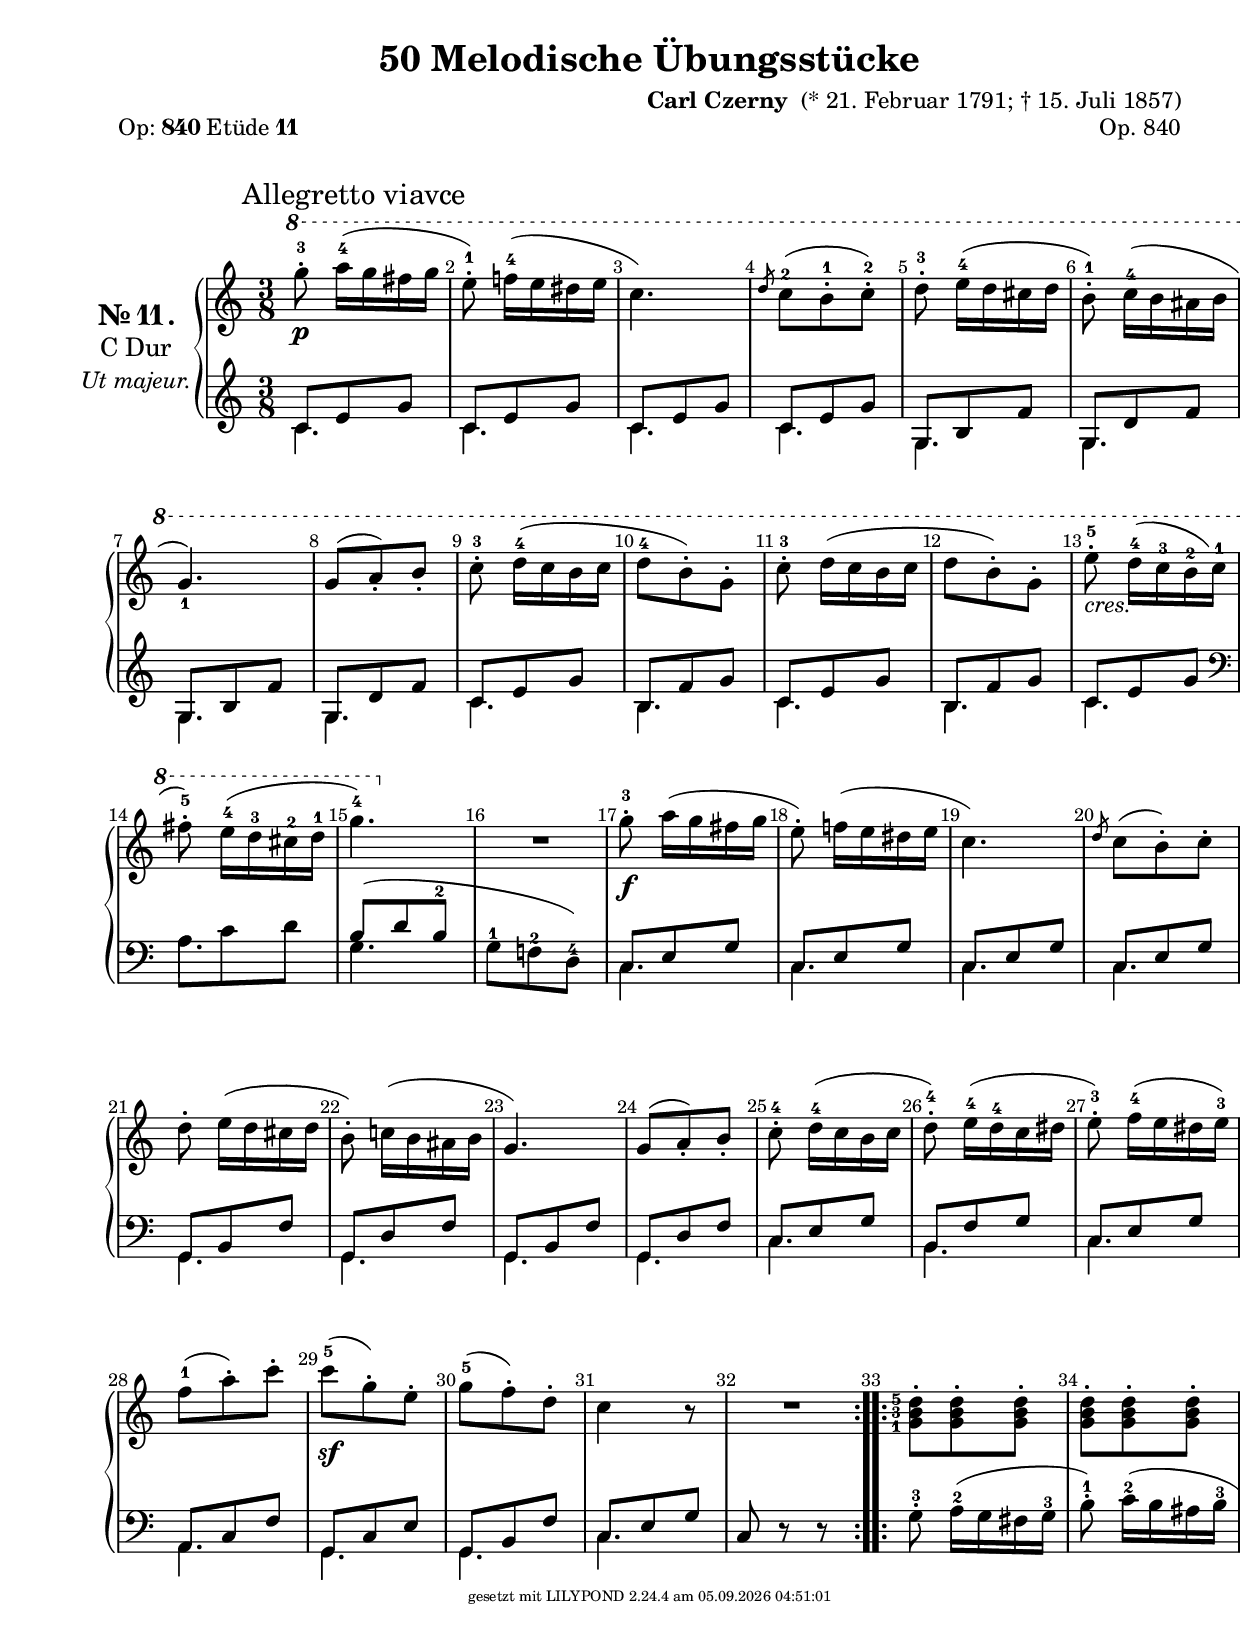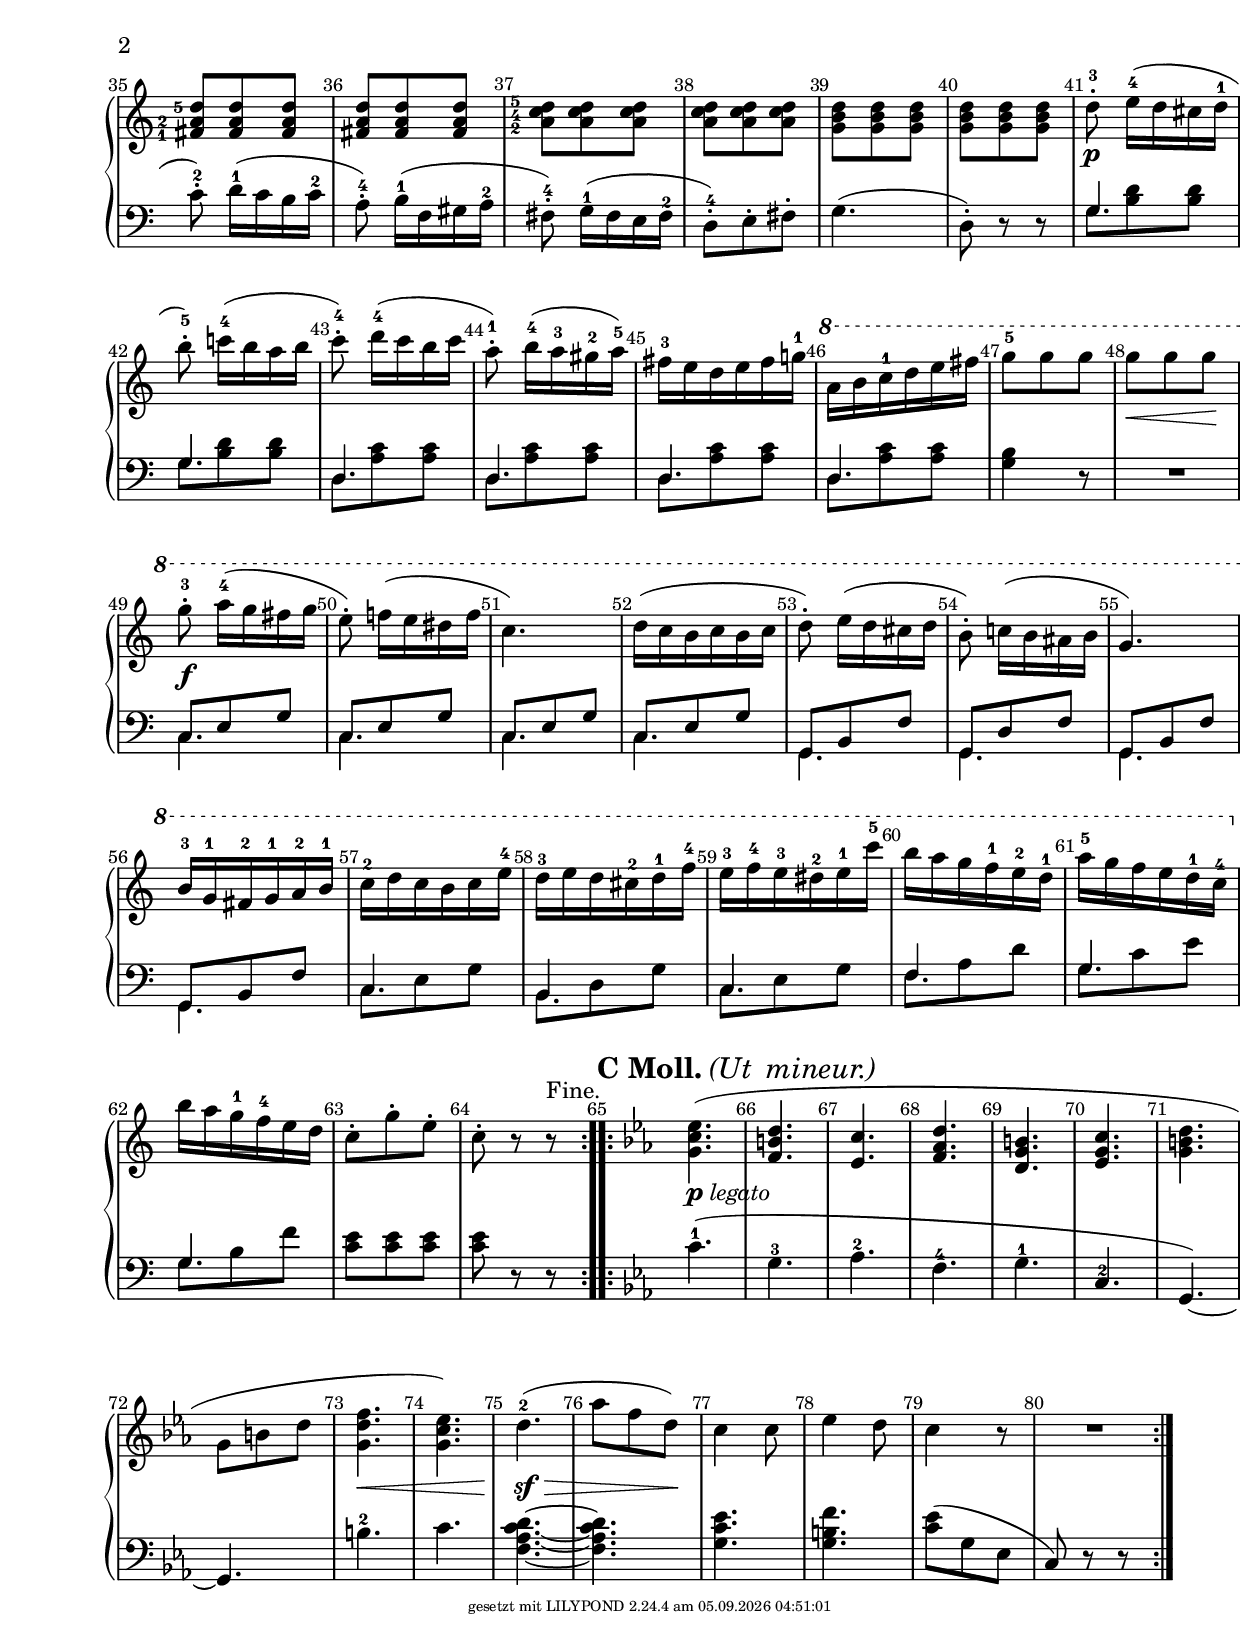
\version "2.19.37"

\language "deutsch"

\include "Papier+Layout.ly"
\version "2.19.32"

%% http://lsr.dsi.unimi.it/LSR/Item?id=654
%% http://lsr.di.unimi.it//LSR/Item?id=654
%% see also http://lilypond.org/doc/v2.18/Documentation/notation/short-repeats

%%%%%%%%%%%%%%%%%%%%%%%%%%%%%%%%%%%%%%%%%%%%%%%%%%%%%%%%%%%%%%%%%%%%%%%%%%%%%%%%%%%%%%%%%%
% LSR workaround:

%%%%%%%%%%%%%%%%%%%%%%%%%%%%%%%%%%%%%%%%%%%%%%%%%%%%%%%%%%%%%%%%%%%%%%%%%%%%%%%%%%%%%%%%%%

%% version 2013/05/11
%% for lilypond 2.18 or higher
%% last changes : - \changePitch : a single s as the last event of newnotes parameter
%%                   will give you the ending rests of the pattern (if there), and two s
%%                   also the beginning ones. If pattern ends with a note, a single
%%                   ending s will have no effects.
%%                - Is now \language independant (no more #{ c #})
%%                - new algorithm for make-notes-list, change-pitch
%%                  and has-notes? (shorter and safer)
%%
%%%%%%%%%%%%%%%%%%%%%%%%% some utility functions %%%%%%%%%%%%%%%%%%%%%

#(define (name-of music)
 (ly:music-property music 'name))

#(define (has-notes? music)
"Return true if there is at least one note in `music, false otherwise."
 (or (eq? (name-of music) 'NoteEvent)
     (let ((e (ly:music-property music 'element)))
        (and (ly:music? e)
             (has-notes? e)))
     (let loop ((es (ly:music-property music 'elements)))
        (and (pair? es)
             (or (has-notes? (car es))
                 (loop (cdr es)))))))

%% An EventChord is sometimes used as a wrapper in Lilypond, so we have to check
%% if a chord is a standard chord with notes. We could have used has-notes? but
%% this version is perhaps more efficient.
%% Optional events name like 'RestEvent can be included.
#(define (note-or-chord? music . otherEvent)
"Is music a note or a chord with notes ?"
(let ((name (name-of music)))
 (or (memq name (cons 'NoteEvent otherEvent))
     (and (eq? name 'EventChord)  ; have this chord at least one note ?
          (let loop ((es (ly:music-property music 'elements)))
             (and (pair? es)
                  (or (eq? (name-of (car es)) 'NoteEvent)
                      (loop (cdr es)))))))))

#(define (expand-q-chords music); for q chords : see chord-repetition-init.ly
(expand-repeat-chords! (list 'rhythmic-event) music))

#(define (clean-music mus)
"Try to reduce the number of sequential music"
(let ((name (ly:music-property mus 'name)))
  (cond
    ((eq? name 'SequentialMusic)
       (ly:music-set-property! mus 'elements (fold-right
          (lambda (evt prev-list)
            (if (eq? (name-of evt) 'SequentialMusic)
              (append (ly:music-property (clean-music evt) 'elements) prev-list)
              (cons (clean-music evt) prev-list)))
          '()
          (ly:music-property mus 'elements))))
    ((eq? name 'SimultaneousMusic)
       (ly:music-set-property! mus 'elements
                (map clean-music (ly:music-property mus 'elements))))
    ((memq name (list 'RelativeOctaveMusic 'UnrelativableMusic))
         (ly:music-set-property! mus 'element (clean-music
                  (ly:music-property mus 'element)))))
 mus))

%%%%%%%%%%%%%%%%%%%%%%%%%%%%% changePitch %%%%%%%%%%%%%%%%%%%%%%%%%%%%%%
#(define cPInsertInPattern (gensym))
#(define cPSamePitch (gensym))
#(define cPSamePitchEnd (gensym))
#(define cPPatternEnd (gensym))

#(define (make-notes-list music)
"Make a list with each element will be of one of these types :
  1- a note, a chord, a rest
  2- an integer, indicating the number of notes to skip in pattern ( The user will
     indicate that, by a corresponding number of skips (s or \\skip) in `newnotes 
     parameter of \\changePitch )
  3- a list of musics, to be inserted between 2 notes of pattern, and added with
     the \\insert function, inside `newnotes"
(let ((res '())     ; the list to fill
      (prev #f))
  (define (fill-notes-list evt)
    (let ((tags (ly:music-property evt 'tags))
          (name (name-of evt)))
      (cond
        ((memq cPInsertInPattern tags)             ; a music added by \insert
            (ly:music-set-property! evt 'tags
                          (delq cPInsertInPattern tags))     ; remove the tag
            (if (integer? prev)(set! res (cons prev res)))
            (set! prev (if (pair? prev)(cons evt prev)(list evt))))  ; a list
         ((memq name (list 'SkipEvent 'SkipMusic))
            (if (pair? prev)(set! res (cons prev res))) ; keep the reverse order
            (set! prev (if (integer? prev) (1+ prev) 1)))
       ; ((memq name (list 'EventChord 'NoteEvent 'RestEvent))
         ((note-or-chord? evt 'RestEvent) ; a note, a chord, or a rest
            (if (or (pair? prev)(integer? prev))(set! res (cons prev res)))
            (set! prev evt)
            (set! res (cons evt res)))
         (else
          (let ((elt (ly:music-property evt 'element))
                (elts (ly:music-property evt 'elements)))
            (if (ly:music? elt) (fill-notes-list elt))
            (if (pair? elts)(for-each fill-notes-list elts)))))))
(fill-notes-list music)
(if (or (pair? prev)(integer? prev))(set! res (cons prev res)))
(reverse res)))

%%%%%%%%%%%%  used inside the inner function change-one-note
#(define (copy-duration from to)  ; from and to as EventChord or NoteEvent
(let ((max-dur #f)); in theory, 2 notes in a chord can have a different duration
  (music-map (lambda (x)            ; get main duration from `from
              (let ((dur (ly:music-property x 'duration)))
               (if (and (ly:duration? dur)
                        (or (not max-dur)
                            (ly:duration<? max-dur dur))); take the greater
                 (set! max-dur dur))
                 x))
              from)
  (music-map (lambda (x)            ; set duration to duration of `to
               (if (ly:duration? (ly:music-property x 'duration))
                  (ly:music-set-property! x 'duration max-dur))
               x)
             to)))

#(define (copy-arti from to) ; from and to as EventChord or NoteEvent
(let* ((es-from (ly:music-property from 'elements))
       (es-to (ly:music-property to 'elements))
       (arti-from (if (null? es-from)
                    (ly:music-property from 'articulations)
                    (filter
                      (lambda(x)
                        (not (ly:duration? (ly:music-property x 'duration))))
                      es-from))))
  (if (null? es-to)                       ; NoteEvent
    (ly:music-set-property! to 'articulations
              (append (ly:music-property to 'articulations) arti-from))
    (ly:music-set-property! to 'elements  ; EventChord
              (append es-to arti-from)))
  ; copy also 'tags and 'to-relative-callback
  (ly:music-set-property! to 'tags
    (append (ly:music-property from 'tags)(ly:music-property to 'tags)))
   (if (null? es-to)
      (ly:music-set-property! to 'to-relative-callback
          (ly:music-property from 'to-relative-callback))
      (begin
        (ly:music-set-property! to 'to-relative-callback
            ly:music-sequence::event-chord-relative-callback)
        (ly:music-set-property! (car es-to) 'to-relative-callback
            (ly:music-property from 'to-relative-callback))))
    ))

%% del-arti is called for all notes but the first of a \samePitch section.
#(define (del-arti note-or-chord)
(ly:music-set-property! note-or-chord 'articulations '())
(ly:music-set-property! note-or-chord 'elements
  (filter (lambda(x)
              (and (ly:duration? (ly:music-property x 'duration))
                   (ly:music-set-property! x 'articulations '())))
          (ly:music-property note-or-chord 'elements))) ; can be empty
(music-map  ;; del all caution accidentals
  (lambda(x)(if (eq? (name-of x) 'NoteEvent) (begin
               (ly:music-set-property! x 'force-accidental #f)
               (ly:music-set-property! x 'cautionary #f)))
             x)
  note-or-chord))

#(define (change-pitch pattern newnotes)
"The scheme function of \\changePitch, `pattern and `newnotes as music."
(let ((seq-list '())           ; list of transformed patterns
      (skip-notnote-event? #f) ; #t if a \skip or an \insert is found in newnotes
      (same-pitch-section? #f) ; #t if we are in the 2nd pattern note of a\samePitch section
      ;(dummy-note #{ c4 #})    ; \language dependant -:(
      (dummy-note (make-music 'NoteEvent ; to avoid pbs with pattern without any notes
                              'duration (ly:make-duration 2 0 1) ;
                              'pitch (ly:make-pitch -1 0 0))) ;
      (pattern2 #{ $pattern \tag #cPPatternEnd s4 #}) ; to detect the end of pattern
      (last-notes-list #f))    ; buffer
 (set! seq-list (cdr  ; skip dummy notes
  ;;;;;;;;;;;;;;;;;;;;;;;;;;;;;;;;;;; loop ;;;;;;;;;;;;;;;;;;;;;;;;;;;;;;;;;;;;;;;;;;;;;;;
  (let loop ((notes-list (cons dummy-note (make-notes-list newnotes))); see make-notes-list
             (pat-list (cons dummy-note (circular-list pattern2)))
             (res '())) ; the list to fill
    (if (or (null? notes-list)(null? pat-list)) ; pat-list may be a regular list in the loop
      (reverse res)               ;;;;;; return the list in the right order
      (let ((x (car notes-list))  ;;;;;; go deeper, taking 1st elt of each lists
            (evt (ly:music-deep-copy (car pat-list))))
       (cond
       ;;;;;;;;;;;;;;;;;;;;;;;;;;;;;;;;;;;;;;;;;;;;;
        ((pair? x)                   ; x is a list of musics, added with \insert in newnotes
          (set! skip-notnote-event? #t)      ; for events between 2 pattern notes
          (set! last-notes-list notes-list)  ; for section "else" of this cond statement
          (loop (cdr notes-list) pat-list (append x res))) ; append x to res
        ;;;;;;;;;;;;;;;;;;;;;;;;;;;;;;;;;;;;;;;;;;;;
        ((note-or-chord? evt)         ; evt in pattern is a note or a chord (with notes)
          (set! last-notes-list notes-list)  ; for section "else" later
          (cond
            ((ly:music? x)  ;;;;;; the elt of notes-list is a note or a chord
               (if same-pitch-section? ; x is used several times. Copy arti of x only to the
                 (set! x (del-arti (ly:music-deep-copy x)))) ; 1st note of \samePitch section
               (copy-duration evt x)  ; evt = from, x = to
               (copy-arti evt x)
               (let ((tags (ly:music-property x 'tags)))
                 (cond               ; are we in a \samePitch section ?
                   ((memq cPSamePitch tags)    ; yes, first,remove the tag
                      (ly:music-set-property! x 'tags (delq cPSamePitch tags))
                      (set! same-pitch-section? #t)) ; then set the flag
                   ((memq cPSamePitchEnd tags) ; last note of \samePitch
                      (ly:music-set-property! x 'tags (delq cPSamePitchEnd tags))
                      (set! same-pitch-section? #f))))      ; unset the flag
               (set! skip-notnote-event? #f); stop deletion of not-notes event.
               (if same-pitch-section?
                   (loop notes-list (cdr pat-list)(cons x res))
                   (loop (cdr notes-list)(cdr pat-list)(cons x res)))) ; next new note
            ((integer? x)   ;;;;;; user want to skip over the current evt note. We also
               (set! skip-notnote-event? x) ; don't add any events bis next pattern note
               ;; (format #t "x : ~a\n" x)  ; for testing
               (cond ((= x 1)                                      ; only one s
                        (loop (cdr notes-list)(cdr pat-list) res)) ; next notes-list elt
                     (else                                         ; several successive s
                        (set-car! notes-list (1- x))               ; for the next loop
                        (loop notes-list (cdr pat-list) res))))))  ; the next evt only
        ;;;;;;;;;;;;;;;;;;;;;;;;;;;;;;;;;;;;;;;;;;;;
        ((or (ly:music-property evt 'duration #f)  ; current evt in pattern is not a note
             (not (has-notes? evt)))
           (cond ((memq cPPatternEnd (ly:music-property evt 'tags)) ; last evt of pattern
                    (let ((x (car notes-list)))
                      (if (and (integer? x)
                                (or (null? (cdr notes-list))        ; last elt ?
                                    (and (null? (cddr notes-list))  ; 2nd to last and last is
                                         (pair? (car (cdr notes-list)))))) ; a \insert section
                        (cond
                           ((= x 1)
                              (set! skip-notnote-event? x)
                              (loop (cdr notes-list) (cdr pat-list) res))
                           (else
                              (set-car! notes-list (1- x))
                              (loop notes-list (cdr pat-list) res))))
                        (loop notes-list (cdr pat-list) res))) ;; ignores evt
                  (skip-notnote-event? (loop notes-list (cdr pat-list) res))
                  (else (loop notes-list (cdr pat-list)(cons evt res)))))
        ;;;;;;;;;;;;;;;;;;;;;;;;;;;;;;;;;;;;;;;;;;;;
        (else
          (let ((e (ly:music-property evt 'element))
                (es (ly:music-property evt 'elements))
                (empty? #f)) ; don't add to res if #t
           (if (ly:music? e)
             (let ((new-e (loop notes-list (list e) '())))
               (ly:music-set-property! evt 'element
                 (case (length new-e)
                   ((0) (set! empty? #t)
                        new-e)
                   ((1)(car new-e))
                   (else (make-sequential-music new-e))))))
           (if (pair? es)
             (let ((new-es (loop notes-list es '())))
               (ly:music-set-property! evt 'elements new-es)
               (set! empty? (and empty? (null! new-es))))) ; #t if both empty

           (let ((next-new-notes (if (or same-pitch-section?
                                         (and (integer? skip-notnote-event?)
                                              (> skip-notnote-event? 1)))
                                    last-notes-list
                                    (cdr last-notes-list))))
              (if empty? (loop next-new-notes (cdr pat-list) res)
                         (loop next-new-notes (cdr pat-list) (cons evt res))))))))))))
  ;;;;;;;;;;;;;;;;;;;;;;;;;;;;;;;;;; end loop ;;;;;;;;;;;;;;;;;;;;;;;;;;;;;;;;;;;;;;;;
 (let ((relativize (lambda(m)
        (let* ((clean-newnotes (clean-music newnotes))
               (name (name-of clean-newnotes)))
            (if (memq name (list 'RelativeOctaveMusic 'UnrelativableMusic))
               (make-music name 'element m)
               m)))))
     (case (length seq-list)
        ((0) (make-music 'Music 'void #t))
        ((1) (relativize (car seq-list)))
        (else (relativize (clean-music (make-sequential-music seq-list))))))))

changePitch = #(define-music-function (pattern newnotes)
                                                          (ly:music? ly:music?)
"Change each notes in `pattern by the notes (or rests) given in `newnotes.
If count of events doesn't match, pattern is duplicated repeatedly or truncate."
(let* ((expand-q (lambda (music) (expand-repeat-chords!
			    (cons 'rhythmic-event (ly:parser-lookup '$chord-repeat-events))
			    music)))
       (pattern (expand-q pattern))
       (newnotes (expand-q newnotes)))
 (change-pitch pattern newnotes)))

%%%%%%%%%%%%%%%%%%%%%%%%%%%%%%%%%%%%%%%%%%%%%%%%%%%%%%%%%%%%%%%%%%%%%%%%%%%%%%%%
%% enhancement functions, working with \changePitch pattern newnotes

samePitch = #(define-music-function (music) (ly:music?)
"Inside the `pattern parameter of the \\changePitch function, all notes grouped 
by this function will have the same pitch, according to the current note of
`newnotes parameter of \\changePitch."
(let((not-first? #f)
     (last-note #f))
  (map-some-music
    (lambda (x)
      (cond
        ((note-or-chord? x)
           (if not-first?     ; set all pitches to the pitch of the first note
             (ly:music-set-property! x 'to-relative-callback
                (lambda (x p)                    ; set pitch to the prev value
                    (ly:prob-set-property! x 'pitch p)
                    p))
             (set! not-first? x)) ; do nothing for first note
           (ly:music-set-property! x 'tags (cons
                   cPSamePitch  ; add tag cPSamePitch to x
                   (ly:music-property x 'tags)))
           (set! last-note x)   ; save the note x
           x)
        (else #f)))
    music)
  (if last-note              ; the last saved EventChord
     (ly:music-set-property! last-note 'tags (cons
           cPSamePitchEnd    ; add cPSamePitchEnd tag, delete cPSamePitch tag
           (delq cPSamePitch (ly:music-property last-note 'tags)))))
  music))

%% this function should be no more needed, as copy-arti should avoid pbs
%% in relative mode and \samePitch
absolute = #(define-music-function (music) (ly:music?)
"Make `music unrelativable. To use inside a \\samePitch function in relative
mode."
(make-music 'UnrelativableMusic 'element music))

insert = #(define-music-function (music) (ly:music?)
"Using this function inside the `newnotes parameter of the \\changePitch
function, allow you to insert and remplace by `music, all music between one note
and his following, in the `pattern parameter of \\changePitch, ."
#{ \tag #cPInsertInPattern $music #})

%%%%%%%
#(define (n-copy n music)
(cond
  ((> n 1)(make-sequential-music
            (map (lambda (x)(ly:music-deep-copy music))
                 (make-list n))))
  ((= n 1) music)
  (else (make-music 'Music 'void #t))))

nCopy = #(define-music-function (n music)(integer? ly:music?)
(n-copy n music))

%% same effect as { \repeat unfold n s } but \nSkip works inside the `newnotes
%% parameter of \changePitch.
nSkip = #(define-music-function (n)(integer?)
"Return \\skip \\skip \\skip ... n times."
#{ \nCopy #n s #})
%%%%%%%%%%%%%%%%%%%%%%%%%%%%%%%%%%%%%%%%%%%%%%%%%%%%%%%%%%%%%%%%%%%%%%%%%%%%%%%%
%% shortcuts
% default values for patI and patII, if the user do not define
% them, before using \cPI and \cPII
% patI ={ c8. c16 }      % not \language independant
patI = #(make-music 'SequentialMusic 'elements (list
          (make-music 'NoteEvent 'duration (ly:make-duration 3 1 1)
                                 'pitch (ly:make-pitch -1 0 0))
          (make-music 'NoteEvent 'duration (ly:make-duration 4 0 1)
                                 'pitch (ly:make-pitch -1 0 0))))
% patII = { c4. c8 }
patII = #(make-music 'SequentialMusic 'elements (list
          (make-music 'NoteEvent 'duration (ly:make-duration 2 1 1)
                                 'pitch (ly:make-pitch -1 0 0))
          (make-music 'NoteEvent 'duration (ly:make-duration 3 0 1)
                                 'pitch (ly:make-pitch -1 0 0))))


cPI = #(define-music-function (newnotes) (ly:music?)
#{ \changePitch \patI $newnotes #})

cPII = #(define-music-function (newnotes) (ly:music?)
#{ \changePitch \patII $newnotes #})

#(define cP changePitch)


exercise ="11"
#(set-global-staff-size 20)

\header {
  composer            =       \markup { \bold "Carl Czerny" " (* 21. Februar 1791; † 15. Juli 1857)" }
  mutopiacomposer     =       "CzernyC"

  title               =       "50 Melodische Übungsstücke" %"50 Melodische Übungsstücke"
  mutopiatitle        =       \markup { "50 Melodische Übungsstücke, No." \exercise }

  opus                =       "Op. 840"
  piece               =       \markup { "Op:" \number \tiny 840 "Etüde" \number \tiny \exercise }
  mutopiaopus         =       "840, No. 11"

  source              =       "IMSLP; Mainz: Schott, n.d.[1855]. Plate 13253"
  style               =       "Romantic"
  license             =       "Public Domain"
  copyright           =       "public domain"
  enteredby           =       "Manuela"
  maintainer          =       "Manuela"
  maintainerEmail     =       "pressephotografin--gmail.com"
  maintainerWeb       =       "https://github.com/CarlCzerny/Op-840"
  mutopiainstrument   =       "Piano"
}

myPatternI = {
  c8-.\noBeam  c16 ( c16 c16 c16 c8 c8-. ) c8-.
}
myPatternII = {
  c8-.\noBeam c16 ( c16 c16 c16 c8-.\noBeam )
  c16 ( c16 c16 c16 c4. )
}
myPatternIII = {
  c8-.\noBeam  c16 ( c16 c16 c16 c8-.\noBeam )
  c16 ( c16 c16 c16 c8-.\noBeam )
  c16 ( c c c )
}
myPatternIV = { c16 ( c c c c8-.\noBeam ) }

RH= \relative c'' {
  \time 3/8
  \key c \major
  \set Staff.explicitKeySignatureVisibility = #end-of-line-invisible
  \set Timing.beamExceptions = #'()
  \set Timing.baseMoment = #(ly:make-moment 1/8)
  \set Staff.beatStructure = #'(4 )  %% abhängig vom Takt
  \set fingeringOrientations = #'(left)     %% für Akkorde!
  \override Fingering.direction = #UP      %% für Einzelnoten!
  \override Fingering.padding = #0.8
  \override Fingering.staff-padding = #'()
  \override Fingering.avoid-slur = #'inside
  \override Slur.direction = #UP
  \mark \markup "Allegretto viavce"
  \ottava #1
  g''8-3-.\noBeam \p a16-4 ( g fis g
  e8-1-.\noBeam ) f!16-4 ( e dis e
  c4. )
  \slashedGrace d8 c8-2 ( h-1-. c-2-. )
  d-3-.\noBeam e16-4 ( d cis d
  h8-1-.\noBeam ) c16-4 ( h ais h
  g4._1 )
  g8 ( a-. ) h-.
  c-3-.\noBeam d16-4 ( c h c
  d8-4 h-. ) g-.
  \changePitch \myPatternI { c-3 d c h c d h g }
  \changePitch \myPatternII {
    e'-5_\markup \italic "cres." d-4 c-3 h-2 c-1 fis-5
    e-4 d-3 cis-2 d-1 g-4
  }
  \ottava #0
  R4.
  \changePitch \myPatternII { g,-3 \f a g fis g e f! e dis e c }
  \slashedGrace d8 c8 ( h-. ) c-.
  \changePitch \myPatternII { d e d cis d h c! h ais h g }
  g8 ( a-. ) h-.
  \changePitch \myPatternIII {
    c-4 d-4 c h c d-4
    e-4 d-4 c dis e-3
    f-4 e dis e-3
  }
  f8-1 ( a-. ) c-.
  c-5 \sf ( g-. ) e-.
  g-5 ( f-. ) d-.
  c4 r8 R4. \bar ":..:"
  < g-1 h-3 d-5 >8-. q-. q-. q-. q-. q-.
  < fis-1 a-2 d-5 > q q q q q
  < a-2 c-4 d-5 > q q q q q
  < g h d > q q q q q
  d'8-3-.\noBeam \p
  \changePitch \myPatternIV {
    e-4 d cis d-1 h'-5
    c!-4 h a h c-4
    d-4 c h c a-1
  }
  h16-4 ( a-3 gis-2 a-5 )
  fis-3 e d e fis g!-1
  \ottava #1
  a h c-1 d e fis
  g8-5 g g g_\< g g\!
  \changePitch \myPatternII {
    g-3 \f a-4 g fis g e f! e dis f c
  }
  d16 ( c h c h c
  \changePitch \myPatternII {
    d ) e d cis d h c! h ais h g
  }
  h16-3 g-1 fis-2 g-1 a-2 h-1
  c-2 d c h c e-4
  d-3 e d cis-2 d-1 f-4
  e-3 f-4 e-3 dis-2 e-1 c'-5
  h a g f-1 e-2 d-1
  a'-5 g f e d-1 c-4
  \ottava #0
  h a g-1 f-4 e d
  c8-. g'-. e-. c-. r r^\markup "Fine."
  \bar ":..:"
  \key es \major
  \mark \markup { \bold "C Moll." \italic "(Ut" \italic " mineur.)" }
  < g c es >4._\markup { \dynamic p \italic "legato" }
  ( < f h d > < es c' > < f as d > < d g h >
  < es g c > < g h d >
  g8 h d
  < g, d' f >4._\< < g c es >
  )
  d'-2 \sf_\> ( as'8 f d\! )
  c4 c8 es4 d8 c4 r8 R4.
  \bar ":..:"
}

LH = \relative c' {
  \clef bass
  \key c \major
  \set Staff.explicitKeySignatureVisibility = #end-of-line-invisible
  \set fingeringOrientations = #'(left) %% für Akkorde!
  \override Fingering.direction = #UP  %% für Einzelnoten!
  \override Fingering.padding = #0.2
  \override Fingering.staff-padding = #'()
  \override Fingering.avoid-slur = #'inside
  %\override Slur.direction = #UP
  \set Timing.beamExceptions = #'()
  \set Timing.baseMoment = #(ly:make-moment 1/8)
  \set Staff.beatStructure = #'(3 )  %% abhängig vom Takt

  \clef treble
  <<
    {
      \voiceOne
      \mergeDifferentlyHeadedOn
      \mergeDifferentlyDottedOn
      \set fingeringOrientations = #'(left)   %% Akkorde
      \override Fingering.direction = #UP %% Einzelnoten
      \override Fingering.padding = #0.2
      \override Fingering.staff-padding = #'()
      \override Fingering.avoid-slur = #'inside
      \override Slur.direction = #UP
      \set Timing.beamExceptions = #'()
      \set Timing.baseMoment = #(ly:make-moment 1/8)
      \set Staff.beatStructure = #'(3 )  %% abhängig vom Takt
      c8 e
      g c, e g c, e g c, e g
      g, h f' g, d' f
      g, h f' g, d' f
      c e g h, f' g
      c, e g h, f' g
      c, e g
      \clef bass
      \stemDown a, c d \stemUp
      h ( d h-2
      \stemDown g-1 f!-2 d-4 )
      \stemUp
      c e g c, e g c, e g c, e g
      g, h f' g, d' f
      g, h f' g, d' f
      c e g h, f' g
      c, e g a, c f
      g, c e g, h f'
      c e g
      c, d8\rest d8\rest
    } \\ {
      \voiceTwo
      \set fingeringOrientations = #'(left)   %% Akkorde
      \override Fingering.direction = #DOWN %% Einzelnoten
      \override Fingering.padding = #0.2
      \override Fingering.staff-padding = #'()
      \override Fingering.avoid-slur = #'inside
      \override Slur.direction = #DOWN
      \set Timing.beamExceptions = #'()
      \set Timing.baseMoment = #(ly:make-moment 1/8)
      \set Staff.beatStructure = #'(3 )  %% abhängig vom Takt
      c'='4. c c c
      g g g g
      c h c h c
      a g s c, c c c g g g g c h c a g g c
    }
  >>
  g'8-3-.\noBeam
  \changePitch \myPatternIV {
    a-2 g fis g-3 h-1
    c-2 h ais h-3 c-2
    d-1 c h c-2 a-4
    h-1 f gis a-2 fis-4
    g-1 fis e fis-2 d-4 [
  } e-. fis-. ]
  g4. ( d8-. ) r r
  <<
    {
      \voiceOne
      \mergeDifferentlyHeadedOn
      \mergeDifferentlyDottedOn
      \set fingeringOrientations = #'(left)   %% Akkorde
      \override Fingering.direction = #UP %% Einzelnoten
      \override Fingering.padding = #0.2
      \override Fingering.staff-padding = #'()
      \override Fingering.avoid-slur = #'inside
      \override Slur.direction = #UP
      \set Timing.beamExceptions = #'()
      \set Timing.baseMoment = #(ly:make-moment 1/8)
      \set Staff.beatStructure = #'(3 )  %% abhängig vom Takt
      g4. g d d d d s
    } \\ {
      \voiceTwo
      \set fingeringOrientations = #'(left)   %% Akkorde
      \override Fingering.direction = #DOWN %% Einzelnoten
      \override Fingering.padding = #0.2
      \override Fingering.staff-padding = #'()
      \override Fingering.avoid-slur = #'inside
      \override Slur.direction = #DOWN
      \set Timing.beamExceptions = #'()
      \set Timing.baseMoment = #(ly:make-moment 1/8)
      \set Staff.beatStructure = #'(3 )  %% abhängig vom Takt
      g=8 < h d > q
      g q q
      d < a' c > q d, q q d q q d q q
      < g h >4 d8\rest
    }
  >>
  R4.
  <<
    {
      \voiceOne
      \mergeDifferentlyHeadedOn
      \mergeDifferentlyDottedOn
      \set fingeringOrientations = #'(left)   %% Akkorde
      \override Fingering.direction = #UP %% Einzelnoten
      \override Fingering.padding = #0.2
      \override Fingering.staff-padding = #'()
      \override Fingering.avoid-slur = #'inside
      \override Slur.direction = #UP
      \set Timing.beamExceptions = #'()
      \set Timing.baseMoment = #(ly:make-moment 1/8)
      \set Staff.beatStructure = #'(3 )  %% abhängig vom Takt
      c8 e g c, e g c, e g c, e g
      g, h f' g, d' f g, h f' g, h f'
      \stemDown
      c e g h, d g c, e g f a d
      g, c e g, h f'
      < c e > q q q d,8\rest d8\rest
    } \\ {
      \voiceTwo
      \set fingeringOrientations = #'(left)   %% Akkorde
      \override Fingering.direction = #DOWN %% Einzelnoten
      \override Fingering.padding = #0.2
      \override Fingering.staff-padding = #'()
      \override Fingering.avoid-slur = #'inside
      \override Slur.direction = #DOWN
      \set Timing.beamExceptions = #'()
      \set Timing.baseMoment = #(ly:make-moment 1/8)
      \set Staff.beatStructure = #'(3 )  %% abhängig vom Takt
      c=4. c c c
      g g g g
      \stemUp
      c h c f g g
    }
  >>
  \key es \major
  c4.-1 ( g-3 as-2 f-4 g-1 c,-2 g~) g
  h'-2 c
  < f,~ as~ c~ d~> q
  < g c es > < g h f' >
  < c es >8 ( g es c ) r r
  %\stemUp e h'4\rest_\markup "D.C. sino al fine."
}

\score
{
  \new PianoStaff \with {
    instrumentName = \markup {
      \center-column {
        \line {
          \bold \huge { "№" }
          \number { \exercise "." }
        }
        \line \large { C Dur }
        \italic \line { Ut majeur. }
      }
    }
    shortInstrumentName = ""
  }
  <<
    \new Staff="Discant"
    \with
    {
      \consists "Bar_number_engraver"
      \override BarNumber.padding = #0
      \override BarNumber.self-alignment-X = #CENTER
      \override BarNumber.break-visibility = #end-of-line-invisible
      \override Slur.outside-staff-priority = #150
    }
    {
      <<
        \RH
      >>
    }
    \new Staff="Bass" {
      \LH
    }
  >>
  \layout {

    ragged-last-bottom = ##t
    ragged-last = ##t
    ragged-right = ##f
    ragged-bottom = ##t
    line-width = #190
  }
  %\midi { }
}
